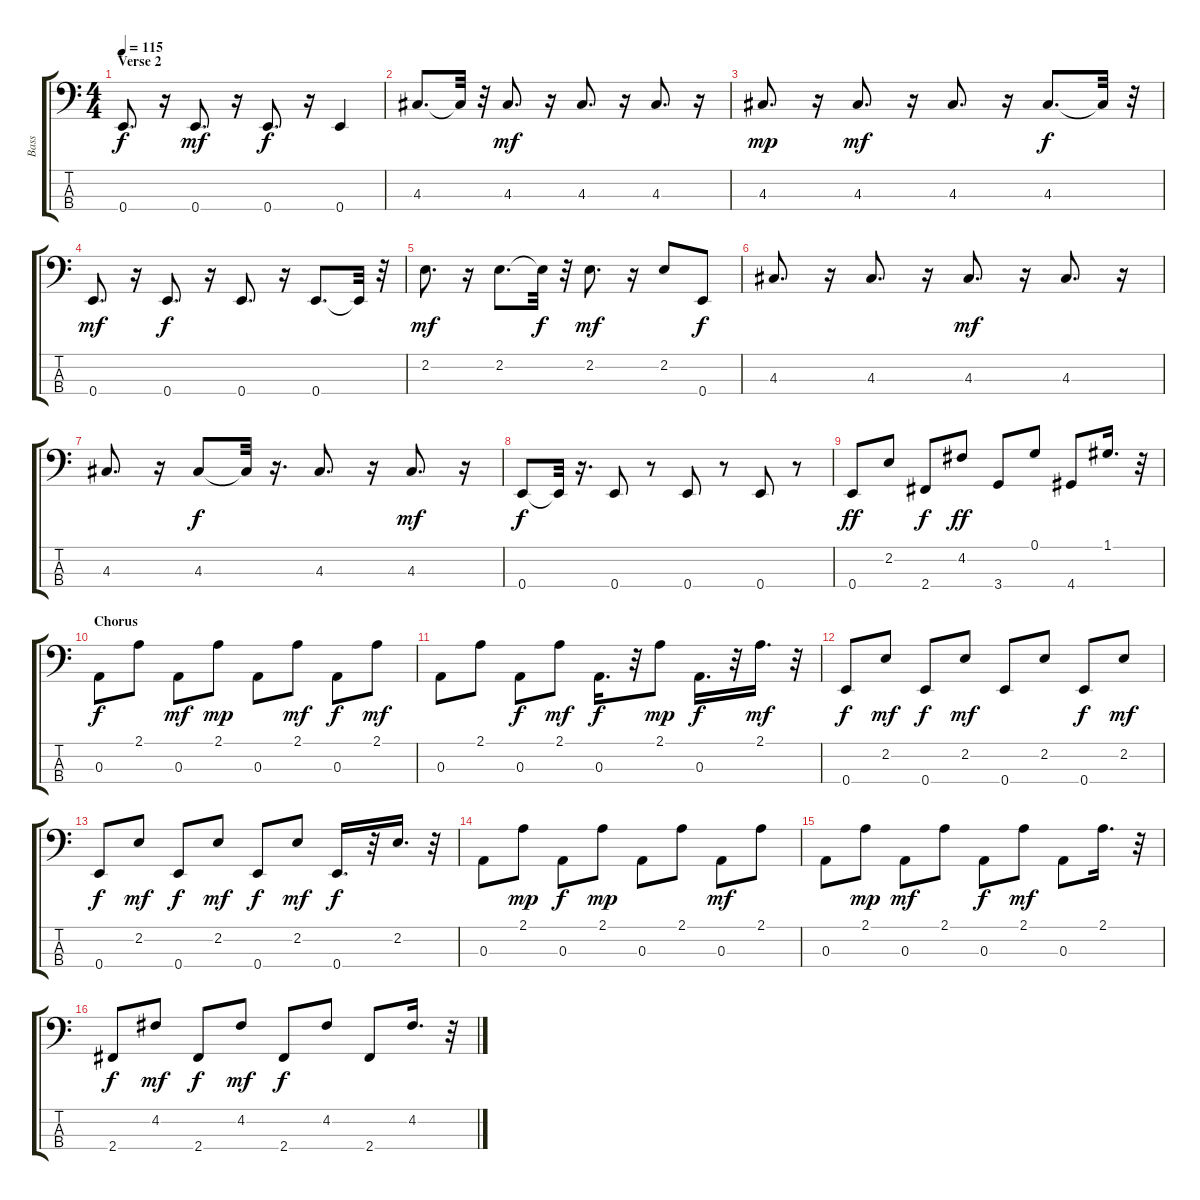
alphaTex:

\track ("Bass" "Bass") {instrument fretlessbass}
\staff {score tabs}
\tuning (G2 D2 A1 E1) {hide}
\ts (4 4)
\section ("" "Verse 2")
\tempo 115
\clef f4
\ks c
0.4.8{d dy f} r.16 0.4.8{d dy mf} r.16 0.4.8{d dy f} r.16 0.4.4 |
4.3.8{d} 4.3{t}.32 r.32 4.3.8{d dy mf} r.16 4.3.8{d} r.16 4.3.8{d} r.16 |
4.3.8{d dy mp} r.16 4.3.8{d dy mf} r.16 4.3.8{d} r.16 4.3.8{d dy f} 4.3{t}.32 r.32 |
0.4.8{d dy mf} r.16 0.4.8{d dy f} r.16 0.4.8{d} r.16 0.4.8{d} 0.4{t}.32 r.32 |
2.2.8{d dy mf} r.16 2.2.8{d} 2.2{t}.32{dy f} r.32 2.2.8{d dy mf} r.16 2.2.8 0.4.8{dy f} |
4.3.8{d} r.16 4.3.8{d} r.16 4.3.8{d dy mf} r.16 4.3.8{d} r.16 |
4.3.8{d} r.16 4.3.8{dy f} 4.3{t}.32 r.16{d} 4.3.8{d} r.16 4.3.8{d dy mf} r.16 |
0.4.8{dy f} 0.4{t}.32 r.16{d} 0.4.8 r.8 0.4.8 r.8 0.4.8 r.8 |
0.4.8{dy ff} 2.2.8 2.4.8{dy f} 4.2.8{dy ff} 3.4.8 0.1.8 4.4.8 1.1.16{d} r.32 |
\section ("" "Chorus")
0.3.8{dy f} 2.1.8 0.3.8{dy mf} 2.1.8{dy mp} 0.3.8 2.1.8{dy mf} 0.3.8{dy f} 2.1.8{dy mf} |
0.3.8 2.1.8 0.3.8{dy f} 2.1.8{dy mf} 0.3.16{d dy f} r.32 2.1.8{dy mp} 0.3.16{d dy f} r.32 2.1.16{d dy mf} r.32 |
0.4.8{dy f} 2.2.8{dy mf} 0.4.8{dy f} 2.2.8{dy mf} 0.4.8 2.2.8 0.4.8{dy f} 2.2.8{dy mf} |
0.4.8{dy f} 2.2.8{dy mf} 0.4.8{dy f} 2.2.8{dy mf} 0.4.8{dy f} 2.2.8{dy mf} 0.4.16{d dy f} r.32 2.2.16{d} r.32 |
0.3.8 2.1.8{dy mp} 0.3.8{dy f} 2.1.8{dy mp} 0.3.8 2.1.8 0.3.8{dy mf} 2.1.8 |
0.3.8 2.1.8{dy mp} 0.3.8{dy mf} 2.1.8 0.3.8{dy f} 2.1.8{dy mf} 0.3.8 2.1.16{d} r.32 |
2.4.8{dy f} 4.2.8{dy mf} 2.4.8{dy f} 4.2.8{dy mf} 2.4.8{dy f} 4.2.8 2.4.8 4.2.16{d} r.32
